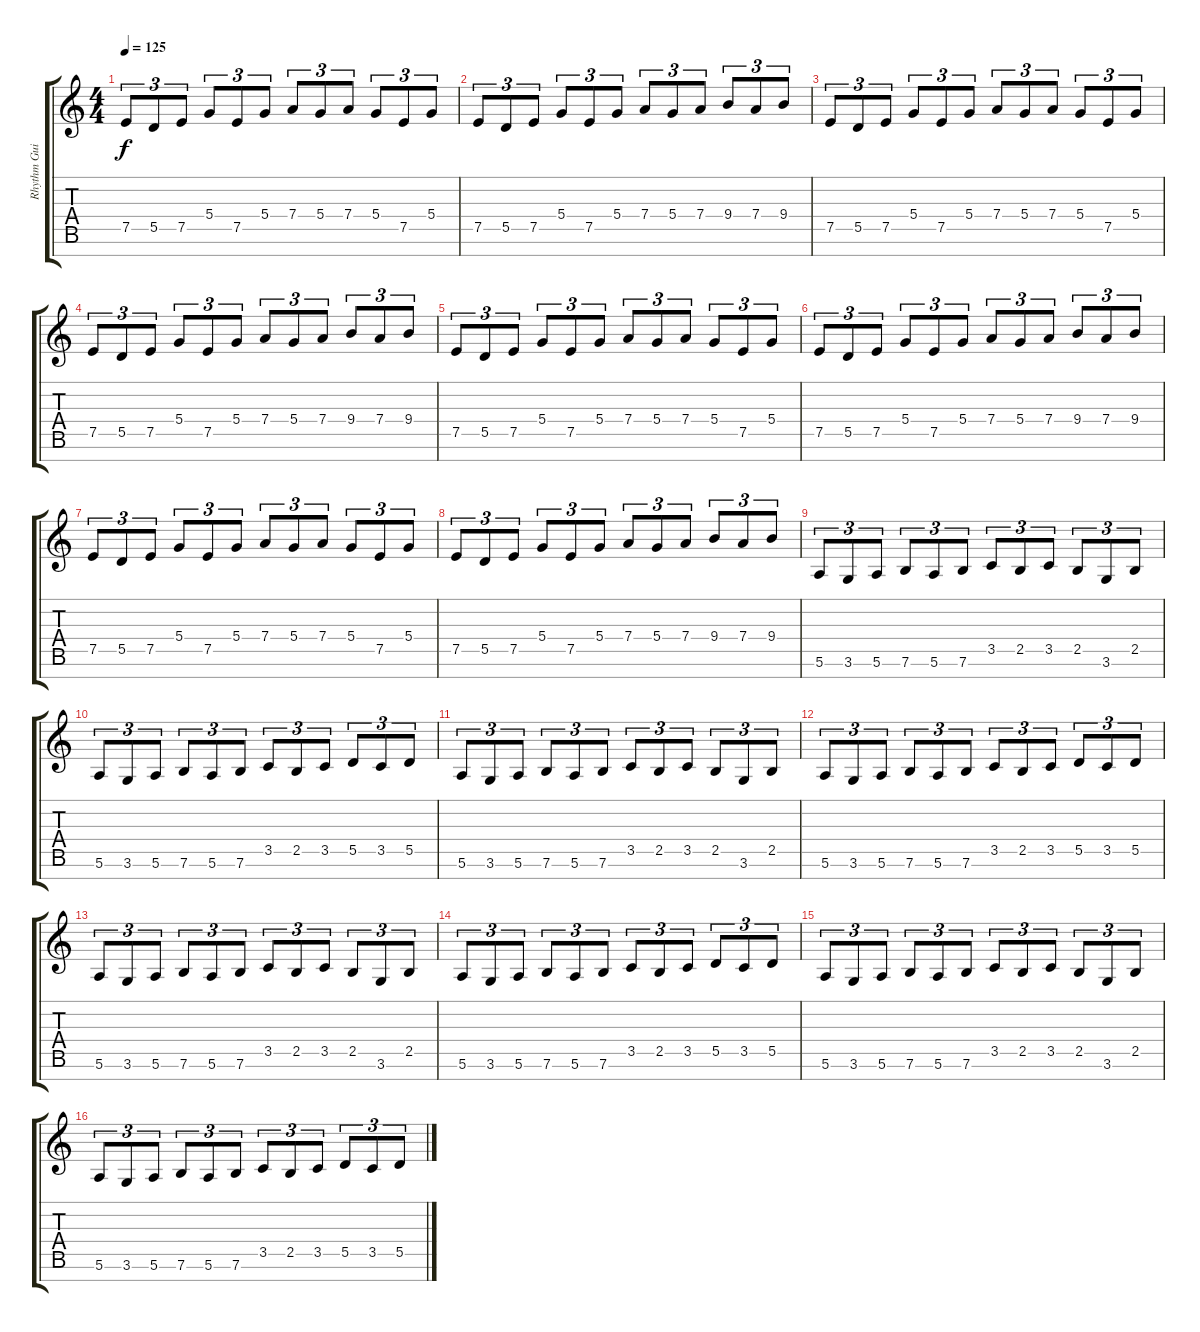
\track ("Rhythm Guitar" "Rhythm Gui") {instrument electricguitarclean}
\staff {score tabs}
\tuning (E4 B3 G3 D3 A2 E2 B1) {hide}
\ts (4 4)
\tempo 125
\clef g2
\ks c
7.5.8{tu (3 2) dy f instrument distortionguitar} 5.5.8{tu (3 2)} 7.5.8{tu (3 2)} 5.4.8{tu (3 2)} 7.5.8{tu (3 2)} 5.4.8{tu (3 2)} 7.4.8{tu (3 2)} 5.4.8{tu (3 2)} 7.4.8{tu (3 2)} 5.4.8{tu (3 2)} 7.5.8{tu (3 2)} 5.4.8{tu (3 2)} |
7.5.8{tu (3 2)} 5.5.8{tu (3 2)} 7.5.8{tu (3 2)} 5.4.8{tu (3 2)} 7.5.8{tu (3 2)} 5.4.8{tu (3 2)} 7.4.8{tu (3 2)} 5.4.8{tu (3 2)} 7.4.8{tu (3 2)} 9.4.8{tu (3 2)} 7.4.8{tu (3 2)} 9.4.8{tu (3 2)} |
7.5.8{tu (3 2)} 5.5.8{tu (3 2)} 7.5.8{tu (3 2)} 5.4.8{tu (3 2)} 7.5.8{tu (3 2)} 5.4.8{tu (3 2)} 7.4.8{tu (3 2)} 5.4.8{tu (3 2)} 7.4.8{tu (3 2)} 5.4.8{tu (3 2)} 7.5.8{tu (3 2)} 5.4.8{tu (3 2)} |
7.5.8{tu (3 2)} 5.5.8{tu (3 2)} 7.5.8{tu (3 2)} 5.4.8{tu (3 2)} 7.5.8{tu (3 2)} 5.4.8{tu (3 2)} 7.4.8{tu (3 2)} 5.4.8{tu (3 2)} 7.4.8{tu (3 2)} 9.4.8{tu (3 2)} 7.4.8{tu (3 2)} 9.4.8{tu (3 2)} |
7.5.8{tu (3 2) instrument distortionguitar} 5.5.8{tu (3 2)} 7.5.8{tu (3 2)} 5.4.8{tu (3 2)} 7.5.8{tu (3 2)} 5.4.8{tu (3 2)} 7.4.8{tu (3 2)} 5.4.8{tu (3 2)} 7.4.8{tu (3 2)} 5.4.8{tu (3 2)} 7.5.8{tu (3 2)} 5.4.8{tu (3 2)} |
7.5.8{tu (3 2)} 5.5.8{tu (3 2)} 7.5.8{tu (3 2)} 5.4.8{tu (3 2)} 7.5.8{tu (3 2)} 5.4.8{tu (3 2)} 7.4.8{tu (3 2)} 5.4.8{tu (3 2)} 7.4.8{tu (3 2)} 9.4.8{tu (3 2)} 7.4.8{tu (3 2)} 9.4.8{tu (3 2)} |
7.5.8{tu (3 2)} 5.5.8{tu (3 2)} 7.5.8{tu (3 2)} 5.4.8{tu (3 2)} 7.5.8{tu (3 2)} 5.4.8{tu (3 2)} 7.4.8{tu (3 2)} 5.4.8{tu (3 2)} 7.4.8{tu (3 2)} 5.4.8{tu (3 2)} 7.5.8{tu (3 2)} 5.4.8{tu (3 2)} |
7.5.8{tu (3 2)} 5.5.8{tu (3 2)} 7.5.8{tu (3 2)} 5.4.8{tu (3 2)} 7.5.8{tu (3 2)} 5.4.8{tu (3 2)} 7.4.8{tu (3 2)} 5.4.8{tu (3 2)} 7.4.8{tu (3 2)} 9.4.8{tu (3 2)} 7.4.8{tu (3 2)} 9.4.8{tu (3 2)} |
5.6.8{tu (3 2) instrument distortionguitar} 3.6.8{tu (3 2)} 5.6.8{tu (3 2)} 7.6.8{tu (3 2)} 5.6.8{tu (3 2)} 7.6.8{tu (3 2)} 3.5.8{tu (3 2)} 2.5.8{tu (3 2)} 3.5.8{tu (3 2)} 2.5.8{tu (3 2)} 3.6.8{tu (3 2)} 2.5.8{tu (3 2)} |
5.6.8{tu (3 2)} 3.6.8{tu (3 2)} 5.6.8{tu (3 2)} 7.6.8{tu (3 2)} 5.6.8{tu (3 2)} 7.6.8{tu (3 2)} 3.5.8{tu (3 2)} 2.5.8{tu (3 2)} 3.5.8{tu (3 2)} 5.5.8{tu (3 2)} 3.5.8{tu (3 2)} 5.5.8{tu (3 2)} |
5.6.8{tu (3 2) instrument distortionguitar} 3.6.8{tu (3 2)} 5.6.8{tu (3 2)} 7.6.8{tu (3 2)} 5.6.8{tu (3 2)} 7.6.8{tu (3 2)} 3.5.8{tu (3 2)} 2.5.8{tu (3 2)} 3.5.8{tu (3 2)} 2.5.8{tu (3 2)} 3.6.8{tu (3 2)} 2.5.8{tu (3 2)} |
5.6.8{tu (3 2)} 3.6.8{tu (3 2)} 5.6.8{tu (3 2)} 7.6.8{tu (3 2)} 5.6.8{tu (3 2)} 7.6.8{tu (3 2)} 3.5.8{tu (3 2)} 2.5.8{tu (3 2)} 3.5.8{tu (3 2)} 5.5.8{tu (3 2)} 3.5.8{tu (3 2)} 5.5.8{tu (3 2)} |
5.6.8{tu (3 2) instrument distortionguitar} 3.6.8{tu (3 2)} 5.6.8{tu (3 2)} 7.6.8{tu (3 2)} 5.6.8{tu (3 2)} 7.6.8{tu (3 2)} 3.5.8{tu (3 2)} 2.5.8{tu (3 2)} 3.5.8{tu (3 2)} 2.5.8{tu (3 2)} 3.6.8{tu (3 2)} 2.5.8{tu (3 2)} |
5.6.8{tu (3 2)} 3.6.8{tu (3 2)} 5.6.8{tu (3 2)} 7.6.8{tu (3 2)} 5.6.8{tu (3 2)} 7.6.8{tu (3 2)} 3.5.8{tu (3 2)} 2.5.8{tu (3 2)} 3.5.8{tu (3 2)} 5.5.8{tu (3 2)} 3.5.8{tu (3 2)} 5.5.8{tu (3 2)} |
5.6.8{tu (3 2) instrument distortionguitar} 3.6.8{tu (3 2)} 5.6.8{tu (3 2)} 7.6.8{tu (3 2)} 5.6.8{tu (3 2)} 7.6.8{tu (3 2)} 3.5.8{tu (3 2)} 2.5.8{tu (3 2)} 3.5.8{tu (3 2)} 2.5.8{tu (3 2)} 3.6.8{tu (3 2)} 2.5.8{tu (3 2)} |
5.6.8{tu (3 2)} 3.6.8{tu (3 2)} 5.6.8{tu (3 2)} 7.6.8{tu (3 2)} 5.6.8{tu (3 2)} 7.6.8{tu (3 2)} 3.5.8{tu (3 2)} 2.5.8{tu (3 2)} 3.5.8{tu (3 2)} 5.5.8{tu (3 2)} 3.5.8{tu (3 2)} 5.5.8{tu (3 2)}
